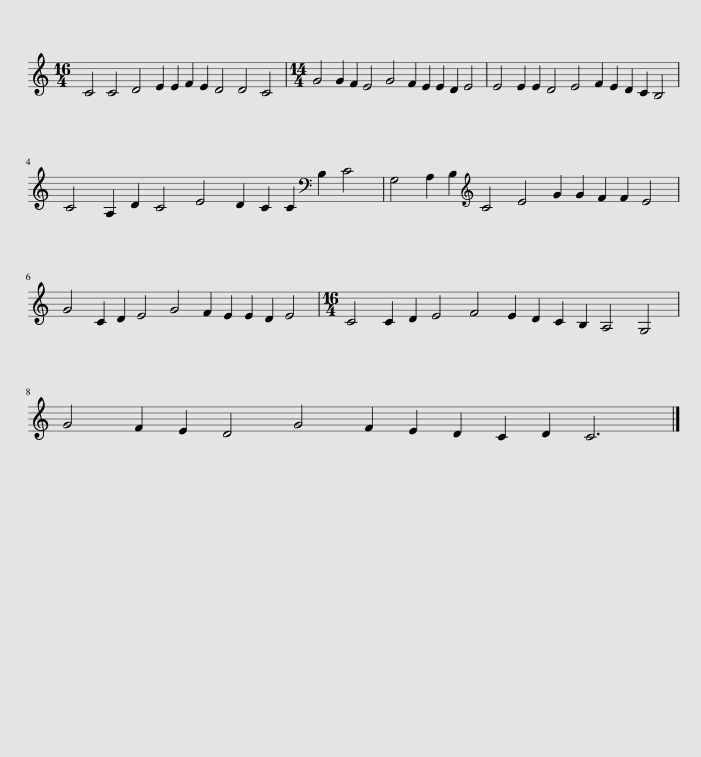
X:1
L:1/8
M:16/4
I:linebreak $
K:C
V:1 treble
V:1
 C4 C4 D4 E2 E2 F2 E2 D4 D4 C4 |[M:14/4] G4 G2 F2 E4 G4 F2 E2 E2 D2 E4 | E4 E2 E2 D4 E4 F2 E2 D2 C2 B,4 |$ C4 A,2 D2 C4 E4 D2 C2 C2[K:bass] B,2 C4 | G,4 A,2 B,2[K:treble] C4 E4 G2 G2 F2 F2 E4 |$ %5
 G4 C2 D2 E4 G4 F2 E2 E2 D2 E4 |[M:16/4] C4 C2 D2 E4 F4 E2 D2 C2 B,2 A,4 G,4 |$ G4 F2 E2 D4 G4 F2 E2 D2 C2 D2 C6 |] %8
